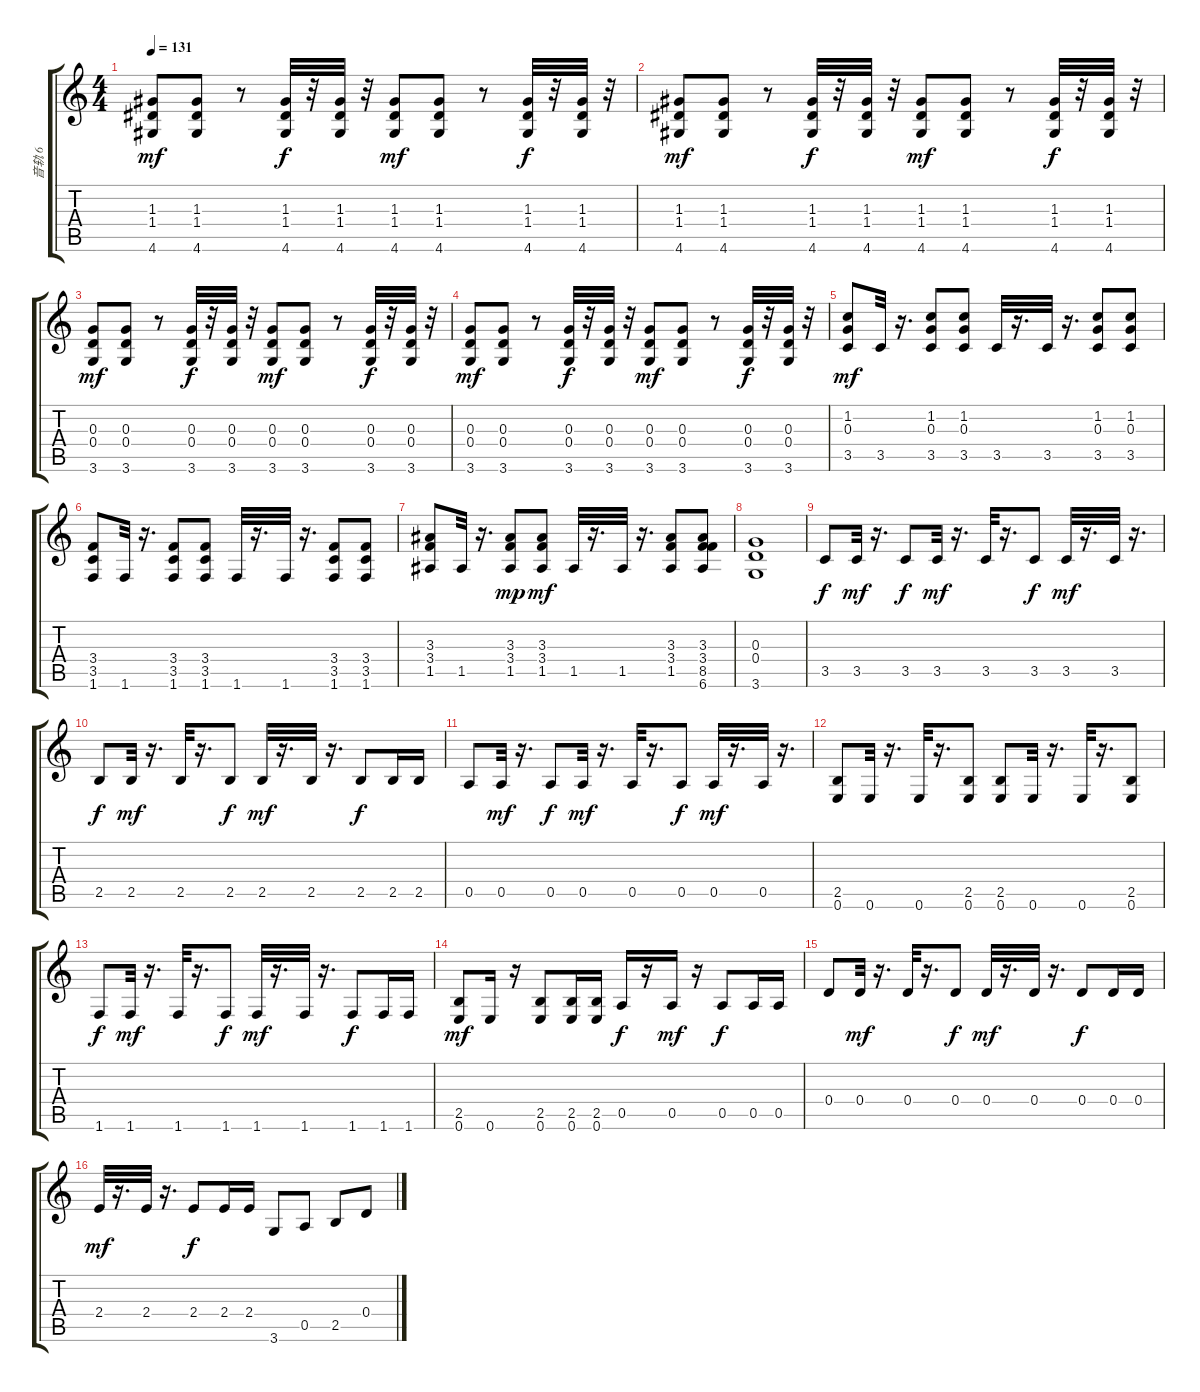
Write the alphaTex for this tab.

\track ("音轨 6" "音轨 6") {instrument distortionguitar}
\staff {score tabs}
\tuning (E4 B3 G3 D3 A2 E2) {hide}
\ts (4 4)
\tempo 131
\clef g2
\ks c
(1.3 1.4 4.6).8{dy mf} (1.3 1.4 4.6).8 r.8 (1.3 1.4 4.6).32{dy f} r.32 (1.3 1.4 4.6).32 r.32 (1.3 1.4 4.6).8{dy mf} (1.3 1.4 4.6).8 r.8 (1.3 1.4 4.6).32{dy f} r.32 (1.3 1.4 4.6).32 r.32 |
(1.3 1.4 4.6).8{dy mf} (1.3 1.4 4.6).8 r.8 (1.3 1.4 4.6).32{dy f} r.32 (1.3 1.4 4.6).32 r.32 (1.3 1.4 4.6).8{dy mf} (1.3 1.4 4.6).8 r.8 (1.3 1.4 4.6).32{dy f} r.32 (1.3 1.4 4.6).32 r.32 |
(0.3 0.4 3.6).8{dy mf} (0.3 0.4 3.6).8 r.8 (0.3 0.4 3.6).32{dy f} r.32 (0.3 0.4 3.6).32 r.32 (0.3 0.4 3.6).8{dy mf} (0.3 0.4 3.6).8 r.8 (0.3 0.4 3.6).32{dy f} r.32 (0.3 0.4 3.6).32 r.32 |
(0.3 0.4 3.6).8{dy mf} (0.3 0.4 3.6).8 r.8 (0.3 0.4 3.6).32{dy f} r.32 (0.3 0.4 3.6).32 r.32 (0.3 0.4 3.6).8{dy mf} (0.3 0.4 3.6).8 r.8 (0.3 0.4 3.6).32{dy f} r.32 (0.3 0.4 3.6).32 r.32 |
(1.2 0.3 3.5).8{dy mf} 3.5.32 r.16{d} (1.2 0.3 3.5).8 (1.2 0.3 3.5).8 3.5.32 r.16{d} 3.5.32 r.16{d} (1.2 0.3 3.5).8 (1.2 0.3 3.5).8 |
(3.4 3.5 1.6).8 1.6.32 r.16{d} (3.4 3.5 1.6).8 (3.4 3.5 1.6).8 1.6.32 r.16{d} 1.6.32 r.16{d} (3.4 3.5 1.6).8 (3.4 3.5 1.6).8 |
(3.3 3.4 1.5).8 1.5.32 r.16{d} (3.3 3.4 1.5).8{dy mp} (3.3 3.4 1.5).8{dy mf} 1.5.32 r.16{d} 1.5.32 r.16{d} (3.3 3.4 1.5).8 (3.3 3.4 8.5 6.6).8 |
(0.3 0.4 3.6).1 |
3.5.8{dy f} 3.5.32{dy mf} r.16{d} 3.5.8{dy f} 3.5.32{dy mf} r.16{d} 3.5.32 r.16{d} 3.5.8{dy f} 3.5.32{dy mf} r.16{d} 3.5.32 r.16{d} |
2.5.8{dy f} 2.5.32{dy mf} r.16{d} 2.5.32 r.16{d} 2.5.8{dy f} 2.5.32{dy mf} r.16{d} 2.5.32 r.16{d} 2.5.8{dy f} 2.5.16 2.5.16 |
0.5.8 0.5.32{dy mf} r.16{d} 0.5.8{dy f} 0.5.32{dy mf} r.16{d} 0.5.32 r.16{d} 0.5.8{dy f} 0.5.32{dy mf} r.16{d} 0.5.32 r.16{d} |
(2.5 0.6).8 0.6.32 r.16{d} 0.6.32 r.16{d} (2.5 0.6).8 (2.5 0.6).8 0.6.32 r.16{d} 0.6.32 r.16{d} (2.5 0.6).8 |
1.6.8{dy f} 1.6.32{dy mf} r.16{d} 1.6.32 r.16{d} 1.6.8{dy f} 1.6.32{dy mf} r.16{d} 1.6.32 r.16{d} 1.6.8{dy f} 1.6.16 1.6.16 |
(2.5 0.6).8{dy mf} 0.6.16 r.16 (2.5 0.6).8 (2.5 0.6).16 (2.5 0.6).16 0.5.16{dy f} r.16 0.5.16{dy mf} r.16 0.5.8{dy f} 0.5.16 0.5.16 |
0.4.8 0.4.32{dy mf} r.16{d} 0.4.32 r.16{d} 0.4.8{dy f} 0.4.32{dy mf} r.16{d} 0.4.32 r.16{d} 0.4.8{dy f} 0.4.16 0.4.16 |
2.4.32{dy mf} r.16{d} 2.4.32 r.16{d} 2.4.8{dy f} 2.4.16 2.4.16 3.6.8 0.5.8 2.5.8 0.4.8
